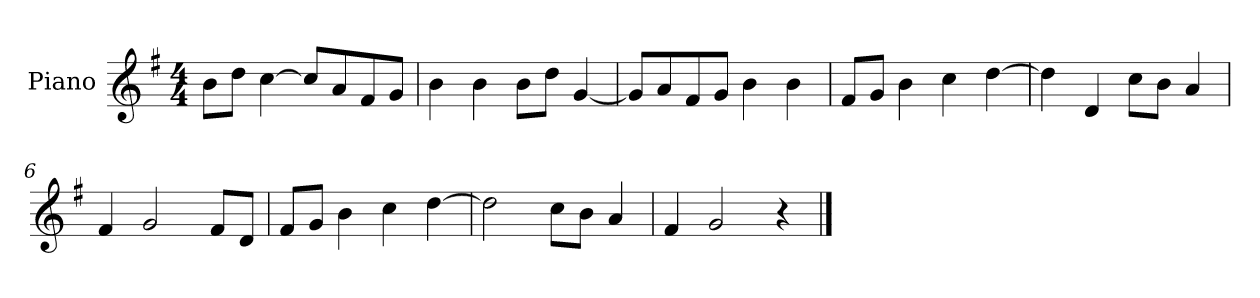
**kern
*part1
*staff1
*I"Piano
*I'P-no
*clefG2
*k[f#]
*M4/4
*MM90
=1
8b\L
8dd\J
[4cc\
8cc/L]
8a/
8f#/
8g/J
=2
4b\
4b\
8b\L
8dd\J
[4g/
=3
8g/L]
8a/
8f#/
8g/J
4b\
4b\
=4
8f#/L
8g/J
4b\
4cc\
[4dd\
=5
4dd\]
4d/
8cc\L
8b\J
4a/
=6
4f#/
2g/
8f#/L
8d/J
=7
8f#/L
8g/J
4b\
4cc\
[4dd\
!!LO:LB:g=z
=8
2dd\]
8cc\L
8b\J
4a/
=9
4f#/
2g/
4r
==
*-
